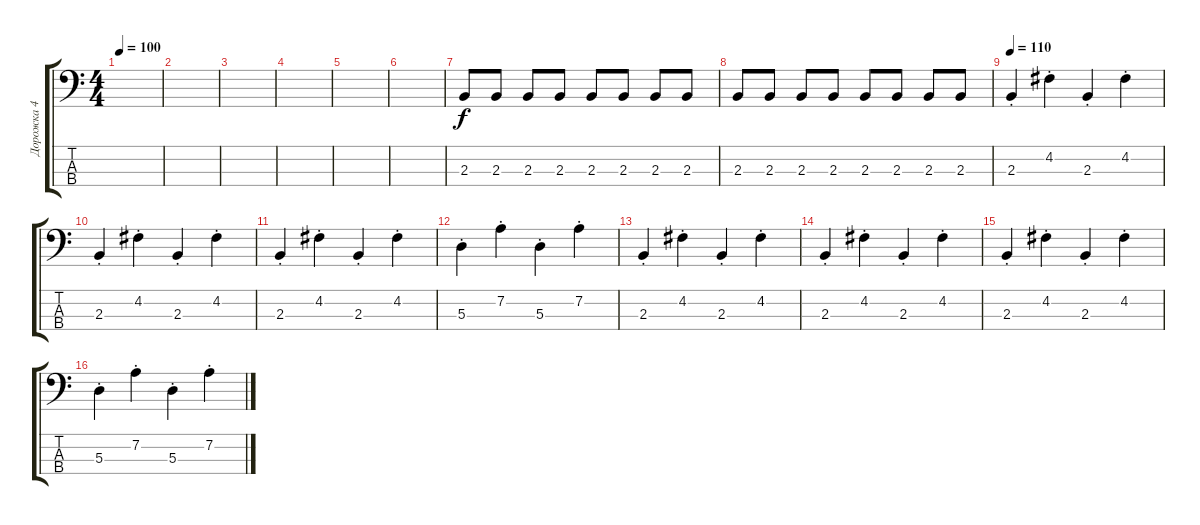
\track ("Дорожка 4" "Дорожка 4") {instrument electricbassfinger}
\staff {score tabs}
\tuning (G2 D2 A1 E1) {hide}
\ts (4 4)
\tempo 100
\clef f4
\ks c
|
|
|
|
|
|
2.3.8 2.3.8 2.3.8 2.3.8 2.3.8 2.3.8 2.3.8 2.3.8 |
2.3.8 2.3.8 2.3.8 2.3.8 2.3.8 2.3.8 2.3.8 2.3.8 |
\tempo 110
2.3{st}.4 4.2{st}.4 2.3{st}.4 4.2{st}.4 |
2.3{st}.4 4.2{st}.4 2.3{st}.4 4.2{st}.4 |
2.3{st}.4 4.2{st}.4 2.3{st}.4 4.2{st}.4 |
5.3{st}.4 7.2{st}.4 5.3{st}.4 7.2{st}.4 |
2.3{st}.4 4.2{st}.4 2.3{st}.4 4.2{st}.4 |
2.3{st}.4 4.2{st}.4 2.3{st}.4 4.2{st}.4 |
2.3{st}.4 4.2{st}.4 2.3{st}.4 4.2{st}.4 |
5.3{st}.4 7.2{st}.4 5.3{st}.4 7.2{st}.4
